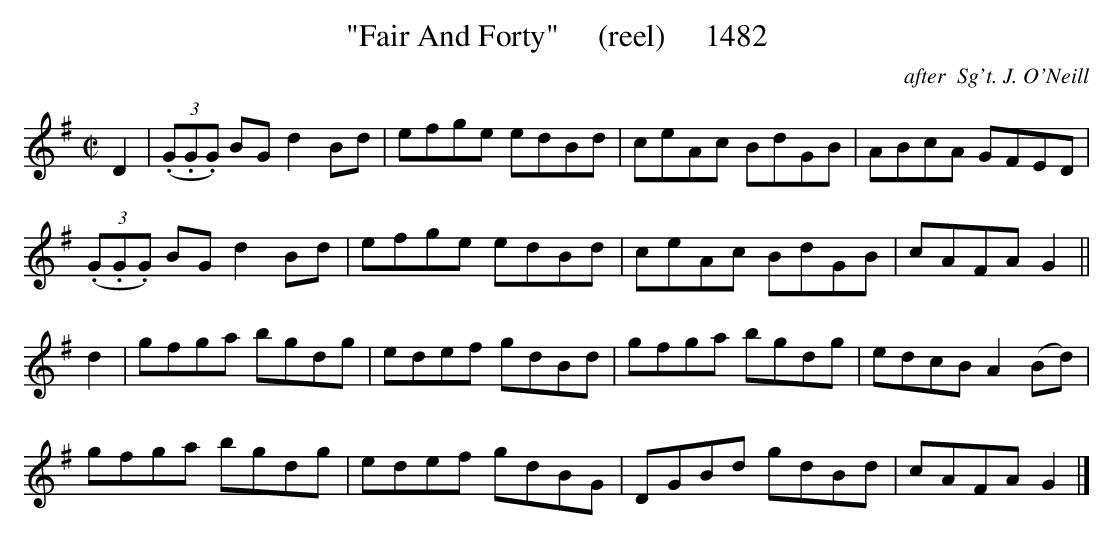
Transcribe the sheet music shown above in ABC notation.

X:1
T:"Fair And Forty"     (reel)     1482
C:after  Sg't. J. O'Neill
BRENNAN July 2003 (HTTP://WWW.SOSYOURMOM.COM)
M:C|
L:1/8
K:G
D2| (3(.G.G.G) BG d2Bd|efge edBd|ceAc BdGB|ABcA GFED|
(3(.G.G.G) BG d2Bd|efge edBd|ceAc BdGB|cAFA G2||
d2|gfga bgdg|edef gdBd|gfga bgdg|edcB A2(Bd)|
gfga bgdg|edef gdBG|DGBd gdBd|cAFA G2|]
